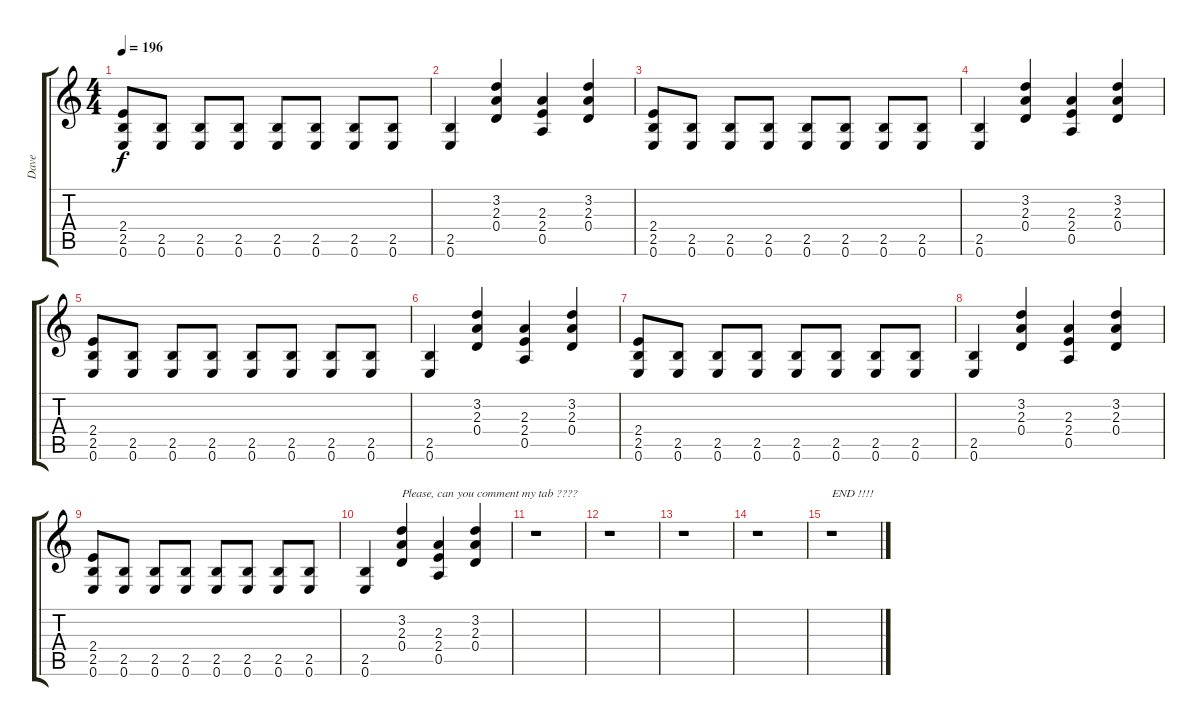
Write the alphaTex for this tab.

\track ("Dave" "Dave") {instrument distortionguitar}
\staff {score tabs}
\tuning (E4 B3 G3 D3 A2 E2) {hide}
\ts (4 4)
\tempo 196
\clef g2
\ks c
(2.4 2.5 0.6).8{dy f} (2.5 0.6).8 (2.5 0.6).8 (2.5 0.6).8 (2.5 0.6).8 (2.5 0.6).8 (2.5 0.6).8 (2.5 0.6).8 |
(2.5 0.6).4 (3.2 2.3 0.4).4 (2.3 2.4 0.5).4 (3.2 2.3 0.4).4 |
(2.4 2.5 0.6).8 (2.5 0.6).8 (2.5 0.6).8 (2.5 0.6).8 (2.5 0.6).8 (2.5 0.6).8 (2.5 0.6).8 (2.5 0.6).8 |
(2.5 0.6).4 (3.2 2.3 0.4).4 (2.3 2.4 0.5).4 (3.2 2.3 0.4).4 |
(2.4 2.5 0.6).8 (2.5 0.6).8 (2.5 0.6).8 (2.5 0.6).8 (2.5 0.6).8 (2.5 0.6).8 (2.5 0.6).8 (2.5 0.6).8 |
(2.5 0.6).4 (3.2 2.3 0.4).4 (2.3 2.4 0.5).4 (3.2 2.3 0.4).4 |
(2.4 2.5 0.6).8 (2.5 0.6).8 (2.5 0.6).8 (2.5 0.6).8 (2.5 0.6).8 (2.5 0.6).8 (2.5 0.6).8 (2.5 0.6).8 |
(2.5 0.6).4 (3.2 2.3 0.4).4 (2.3 2.4 0.5).4 (3.2 2.3 0.4).4 |
(2.4 2.5 0.6).8 (2.5 0.6).8 (2.5 0.6).8 (2.5 0.6).8 (2.5 0.6).8 (2.5 0.6).8 (2.5 0.6).8 (2.5 0.6).8 |
(2.5 0.6).4 (3.2 2.3 0.4).4{txt "Please, can you comment my tab ????"} (2.3 2.4 0.5).4 (3.2 2.3 0.4).4 |
r.1 |
r.1 |
r.1 |
r.1 |
r.1{txt "END !!!!"}
